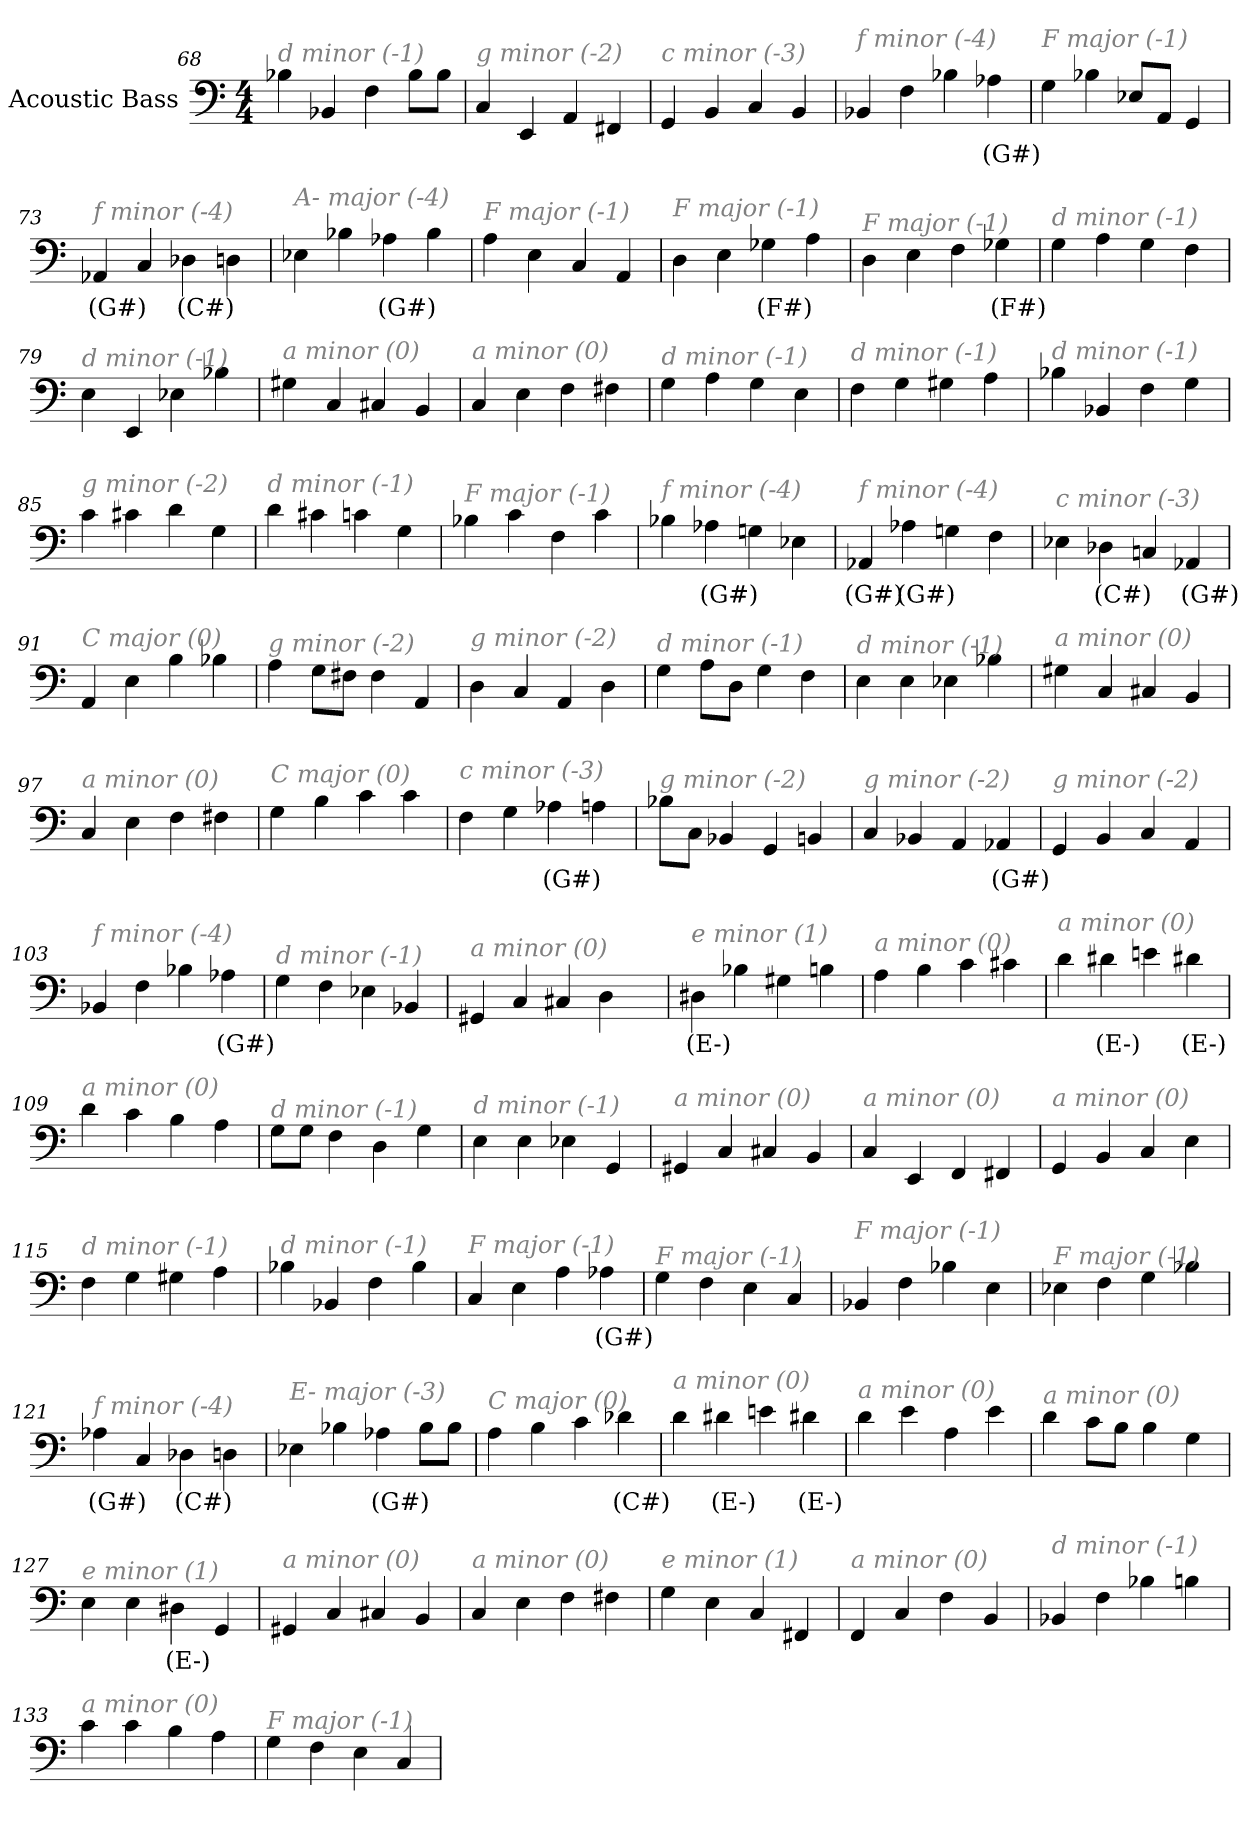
**kern	**text
*part1	*part1
*staff1	*staff1
*I"Acoustic Bass	*
*clefF4	*
*ITrd7c12	*
*k[]	*
*C:	*
*M4/4	*
=68	=68
!LO:TX:i:color=#808080:t=d minor (-1)	!
4BB-X	.
4BBB-X	.
4FF	.
8BB-L	.
8BB-J	.
=69	=69
!LO:TX:i:color=#808080:t=g minor (-2)	!
4CC	.
4EEE	.
4AAA	.
4FFF#X	.
=70	=70
!LO:TX:i:color=#808080:t=c minor (-3)	!
4GGG	.
4BBB	.
4CC	.
4BBB	.
=71	=71
!LO:TX:i:color=#808080:t=f minor (-4)	!
4BBB-X	.
4FF	.
4BB-X	.
4AA-Xi	(G#)
=72	=72
!LO:TX:i:color=#808080:t=F major (-1)	!
4GG	.
4BB-X	.
8EE-XL	.
8AAAJ	.
4GGG	.
=73	=73
!LO:TX:i:color=#808080:t=f minor (-4)	!
4AAA-Xi	(G#)
4CC	.
4DD-Xi	(C#)
4DD	.
=74	=74
!LO:TX:i:color=#808080:t=A- major (-4)	!
4EE-X	.
4BB-X	.
4AA-Xi	(G#)
4BB-	.
=75	=75
!LO:TX:i:color=#808080:t=F major (-1)	!
4AA	.
4EE	.
4CC	.
4AAA	.
=76	=76
!LO:TX:i:color=#808080:t=F major (-1)	!
4DD	.
4EE	.
4GG-Xi	(F#)
4AA	.
=77	=77
!LO:TX:i:color=#808080:t=F major (-1)	!
4DD	.
4EE	.
4FF	.
4GG-Xi	(F#)
=78	=78
!LO:TX:i:color=#808080:t=d minor (-1)	!
4GG	.
4AA	.
4GG	.
4FF	.
=79	=79
!LO:TX:i:color=#808080:t=d minor (-1)	!
4EE	.
4EEE	.
4EE-X	.
4BB-X	.
=80	=80
!LO:TX:i:color=#808080:t=a minor (0)	!
4GG#X	.
4CC	.
4CC#X	.
4BBB	.
=81	=81
!LO:TX:i:color=#808080:t=a minor (0)	!
4CC	.
4EE	.
4FF	.
4FF#X	.
=82	=82
!LO:TX:i:color=#808080:t=d minor (-1)	!
4GG	.
4AA	.
4GG	.
4EE	.
=83	=83
!LO:TX:i:color=#808080:t=d minor (-1)	!
4FF	.
4GG	.
4GG#X	.
4AA	.
=84	=84
!LO:TX:i:color=#808080:t=d minor (-1)	!
4BB-X	.
4BBB-X	.
4FF	.
4GG	.
=85	=85
!LO:TX:i:color=#808080:t=g minor (-2)	!
4C	.
4C#X	.
4D	.
4GG	.
=86	=86
!LO:TX:i:color=#808080:t=d minor (-1)	!
4D	.
4C#X	.
4Cn	.
4GG	.
=87	=87
!LO:TX:i:color=#808080:t=F major (-1)	!
4BB-X	.
4C	.
4FF	.
4C	.
=88	=88
!LO:TX:i:color=#808080:t=f minor (-4)	!
4BB-X	.
4AA-Xi	(G#)
4GGn	.
4EE-X	.
=89	=89
!LO:TX:i:color=#808080:t=f minor (-4)	!
4AAA-Xi	(G#)
4AA-Xi	(G#)
4GGn	.
4FF	.
=90	=90
!LO:TX:i:color=#808080:t=c minor (-3)	!
4EE-X	.
4DD-Xi	(C#)
4CCn	.
4AAA-Xi	(G#)
=91	=91
!LO:TX:i:color=#808080:t=C major (0)	!
4AAA	.
4EE	.
4BB	.
4BB-X	.
=92	=92
!LO:TX:i:color=#808080:t=g minor (-2)	!
4AA	.
8GGL	.
8FF#XJ	.
4FF#	.
4AAA	.
=93	=93
!LO:TX:i:color=#808080:t=g minor (-2)	!
4DD	.
4CC	.
4AAA	.
4DD	.
=94	=94
!LO:TX:i:color=#808080:t=d minor (-1)	!
4GG	.
8AAL	.
8DDJ	.
4GG	.
4FF	.
=95	=95
!LO:TX:i:color=#808080:t=d minor (-1)	!
4EE	.
4EE	.
4EE-X	.
4BB-X	.
=96	=96
!LO:TX:i:color=#808080:t=a minor (0)	!
4GG#X	.
4CC	.
4CC#X	.
4BBB	.
=97	=97
!LO:TX:i:color=#808080:t=a minor (0)	!
4CC	.
4EE	.
4FF	.
4FF#X	.
=98	=98
!LO:TX:i:color=#808080:t=C major (0)	!
4GG	.
4BB	.
4C	.
4C	.
=99	=99
!LO:TX:i:color=#808080:t=c minor (-3)	!
4FF	.
4GG	.
4AA-Xi	(G#)
4AA	.
=100	=100
!LO:TX:i:color=#808080:t=g minor (-2)	!
8BB-XL	.
8CCJ	.
4BBB-X	.
4GGG	.
4BBBn	.
=101	=101
!LO:TX:i:color=#808080:t=g minor (-2)	!
4CC	.
4BBB-X	.
4AAA	.
4AAA-Xi	(G#)
=102	=102
!LO:TX:i:color=#808080:t=g minor (-2)	!
4GGG	.
4BBB	.
4CC	.
4AAA	.
=103	=103
!LO:TX:i:color=#808080:t=f minor (-4)	!
4BBB-X	.
4FF	.
4BB-X	.
4AA-Xi	(G#)
=104	=104
!LO:TX:i:color=#808080:t=d minor (-1)	!
4GG	.
4FF	.
4EE-X	.
4BBB-X	.
=105	=105
!LO:TX:i:color=#808080:t=a minor (0)	!
4GGG#X	.
4CC	.
4CC#X	.
4DD	.
=106	=106
!LO:TX:i:color=#808080:t=e minor (1)	!
4DD#Xi	(E-)
4BB-X	.
4GG#X	.
4BBn	.
=107	=107
!LO:TX:i:color=#808080:t=a minor (0)	!
4AA	.
4BB	.
4C	.
4C#X	.
=108	=108
!LO:TX:i:color=#808080:t=a minor (0)	!
4D	.
4D#Xi	(E-)
4En	.
4D#Xi	(E-)
=109	=109
!LO:TX:i:color=#808080:t=a minor (0)	!
4D	.
4C	.
4BB	.
4AA	.
=110	=110
!LO:TX:i:color=#808080:t=d minor (-1)	!
8GGL	.
8GGJ	.
4FF	.
4DD	.
4GG	.
=111	=111
!LO:TX:i:color=#808080:t=d minor (-1)	!
4EE	.
4EE	.
4EE-X	.
4GGG	.
=112	=112
!LO:TX:i:color=#808080:t=a minor (0)	!
4GGG#X	.
4CC	.
4CC#X	.
4BBB	.
=113	=113
!LO:TX:i:color=#808080:t=a minor (0)	!
4CC	.
4EEE	.
4FFF	.
4FFF#X	.
=114	=114
!LO:TX:i:color=#808080:t=a minor (0)	!
4GGG	.
4BBB	.
4CC	.
4EE	.
=115	=115
!LO:TX:i:color=#808080:t=d minor (-1)	!
4FF	.
4GG	.
4GG#X	.
4AA	.
=116	=116
!LO:TX:i:color=#808080:t=d minor (-1)	!
4BB-X	.
4BBB-X	.
4FF	.
4BB-	.
=117	=117
!LO:TX:i:color=#808080:t=F major (-1)	!
4CC	.
4EE	.
4AA	.
4AA-Xi	(G#)
=118	=118
!LO:TX:i:color=#808080:t=F major (-1)	!
4GG	.
4FF	.
4EE	.
4CC	.
=119	=119
!LO:TX:i:color=#808080:t=F major (-1)	!
4BBB-X	.
4FF	.
4BB-X	.
4EE	.
=120	=120
!LO:TX:i:color=#808080:t=F major (-1)	!
4EE-X	.
4FF	.
4GG	.
4BB-X	.
=121	=121
!LO:TX:i:color=#808080:t=f minor (-4)	!
4AA-Xi	(G#)
4CC	.
4DD-Xi	(C#)
4DD	.
=122	=122
!LO:TX:i:color=#808080:t=E- major (-3)	!
4EE-X	.
4BB-X	.
4AA-Xi	(G#)
8BB-L	.
8BB-J	.
=123	=123
!LO:TX:i:color=#808080:t=C major (0)	!
4AA	.
4BB	.
4C	.
4D-Xi	(C#)
=124	=124
!LO:TX:i:color=#808080:t=a minor (0)	!
4D	.
4D#Xi	(E-)
4En	.
4D#Xi	(E-)
=125	=125
!LO:TX:i:color=#808080:t=a minor (0)	!
4D	.
4E	.
4AA	.
4E	.
=126	=126
!LO:TX:i:color=#808080:t=a minor (0)	!
4D	.
8CL	.
8BBJ	.
4BB	.
4GG	.
=127	=127
!LO:TX:i:color=#808080:t=e minor (1)	!
4EE	.
4EE	.
4DD#Xi	(E-)
4GGG	.
=128	=128
!LO:TX:i:color=#808080:t=a minor (0)	!
4GGG#X	.
4CC	.
4CC#X	.
4BBB	.
=129	=129
!LO:TX:i:color=#808080:t=a minor (0)	!
4CC	.
4EE	.
4FF	.
4FF#X	.
=130	=130
!LO:TX:i:color=#808080:t=e minor (1)	!
4GG	.
4EE	.
4CC	.
4FFF#X	.
=131	=131
!LO:TX:i:color=#808080:t=a minor (0)	!
4FFF	.
4CC	.
4FF	.
4BBB	.
=132	=132
!LO:TX:i:color=#808080:t=d minor (-1)	!
4BBB-X	.
4FF	.
4BB-X	.
4BBn	.
=133	=133
!LO:TX:i:color=#808080:t=a minor (0)	!
4C	.
4C	.
4BB	.
4AA	.
=134	=134
!LO:TX:i:color=#808080:t=F major (-1)	!
4GG	.
4FF	.
4EE	.
4CC	.
=	=
*-	*-
